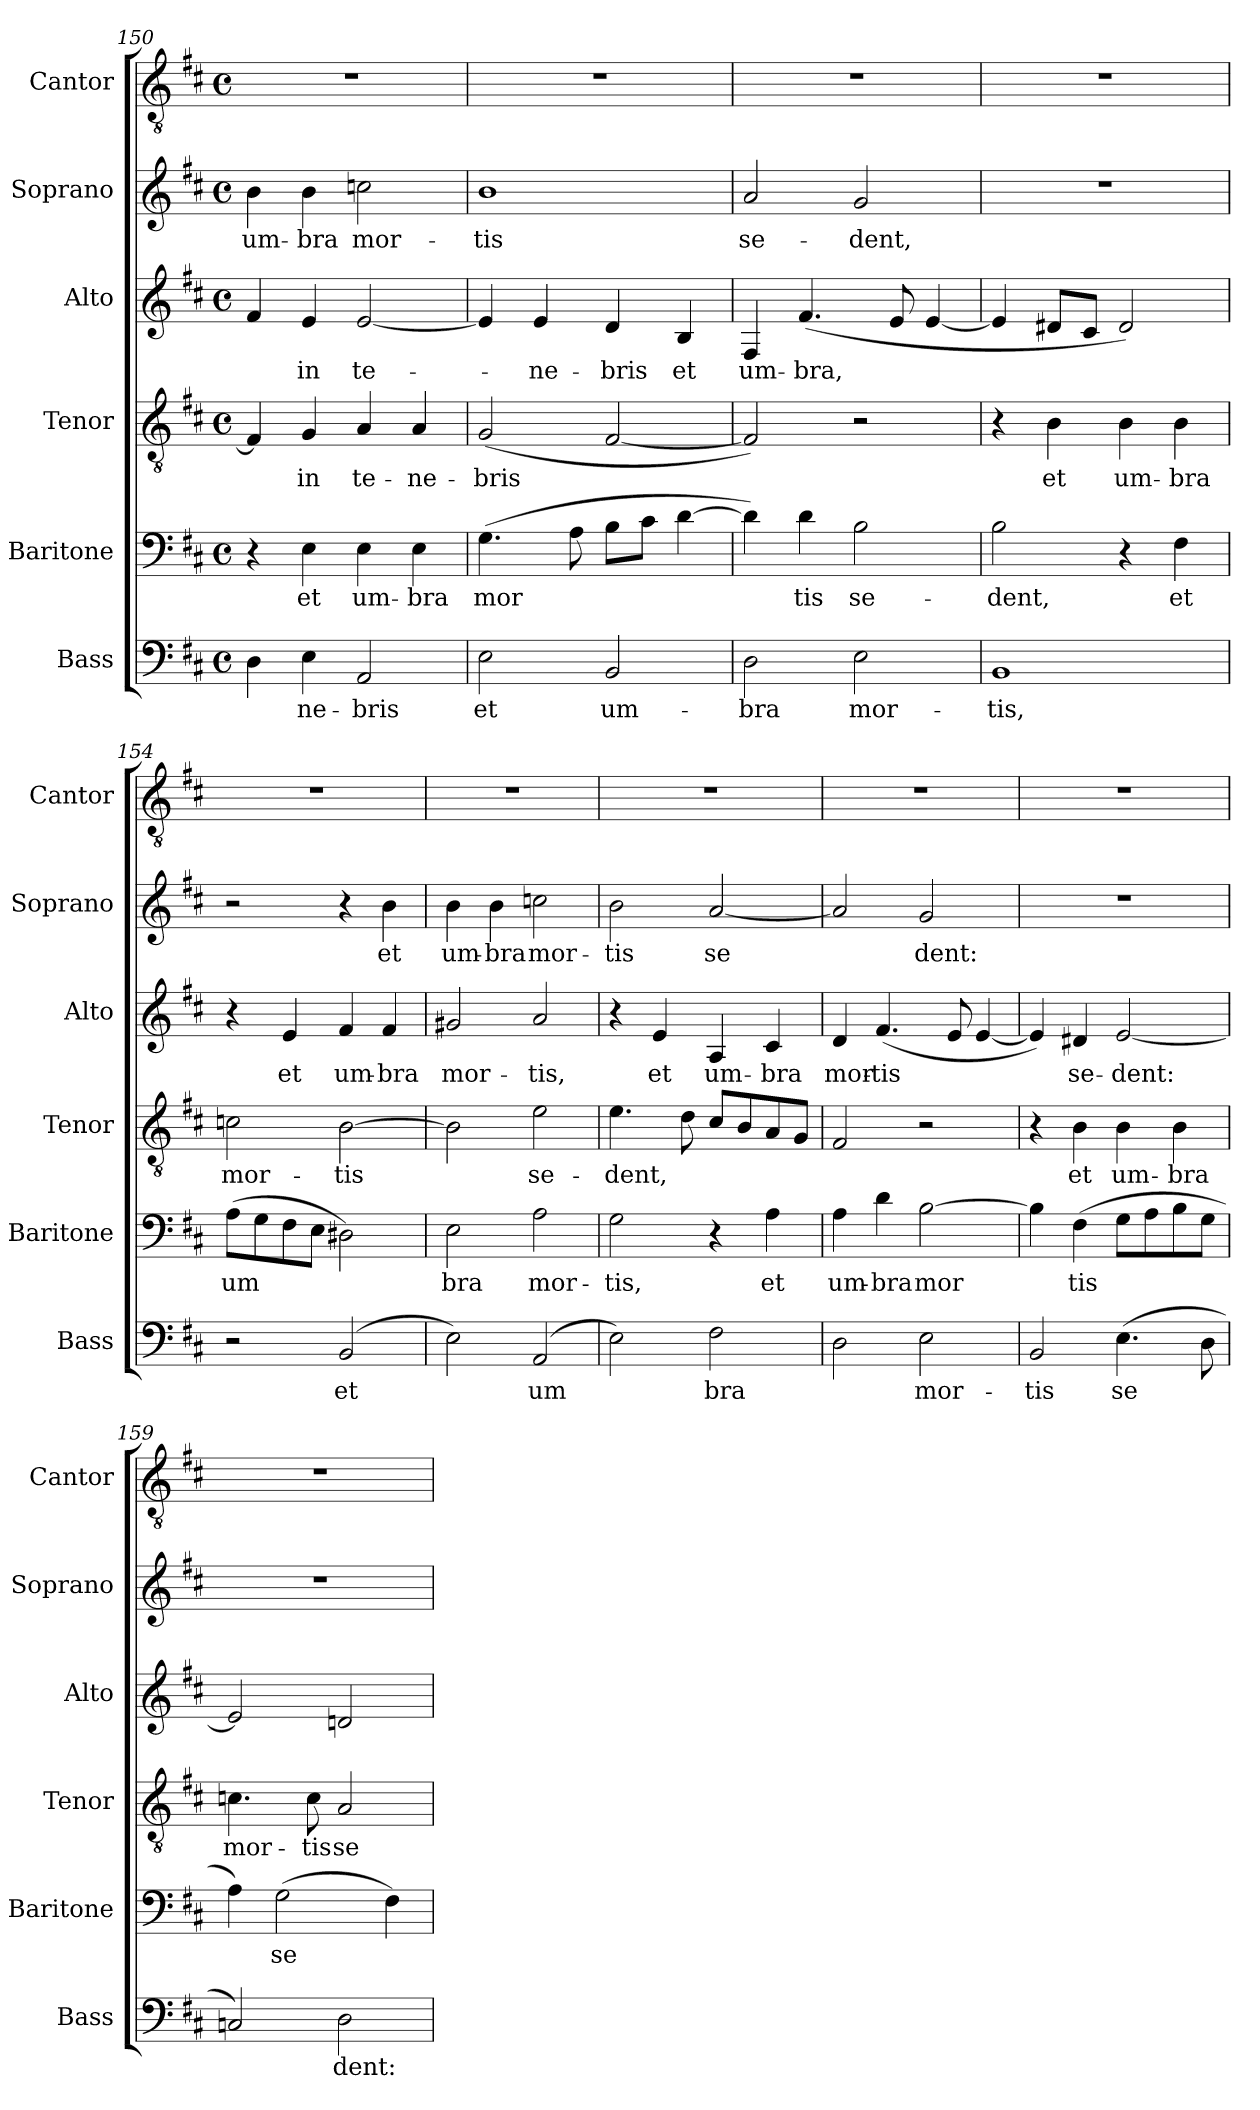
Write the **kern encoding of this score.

**kern	**text	**kern	**text	**kern	**text	**kern	**text	**kern	**text	**kern
*part6	*part6	*part5	*part5	*part4	*part4	*part3	*part3	*part2	*part2	*part1
*staff6	*staff6	*staff5	*staff5	*staff4	*staff4	*staff3	*staff3	*staff2	*staff2	*staff1
*I"Bass	*	*I"Baritone	*	*I"Tenor	*	*I"Alto	*	*I"Soprano	*	*I"Cantor
*I'Bass	*	*I'Baritone	*	*I'Tenor	*	*I'Alto	*	*I'Soprano	*	*I'Cantor
*clefF4	*	*clefF4	*	*clefGv2	*	*clefG2	*	*clefG2	*	*clefGv2
*k[f#c#]	*	*k[f#c#]	*	*k[f#c#]	*	*k[f#c#]	*	*k[f#c#]	*	*k[f#c#]
*D:	*	*D:	*	*D:	*	*D:	*	*D:	*	*D:
*M4/4	*	*M4/4	*	*M4/4	*	*M4/4	*	*M4/4	*	*M4/4
*met(c)	*	*met(c)	*	*met(c)	*	*met(c)	*	*met(c)	*	*met(c)
=150	=150	=150	=150	=150	=150	=150	=150	=150	=150	=150
!	!	!	!	!	!	!	!	!	!LO:LY:b	!
4D\	.	4r	.	4F#/]	.	4f#/	.	4b\	um-	1r
!	!LO:LY:b	!	!LO:LY:b	!	!LO:LY:b	!	!LO:LY:b	!	!LO:LY:b	!
4E\	ne-	4E\	et	4G/	in	4e/	in	4b\	-bra	.
!	!LO:LY:b	!	!LO:LY:b	!	!LO:LY:b	!	!LO:LY:b	!	!LO:LY:b	!
2AA/	-bris	4E\	um-	4A/	te-	[2e/	te-	2ccn\	mor-	.
!	!	!	!LO:LY:b	!	!LO:LY:b	!	!	!	!	!
.	.	4E\	-bra	4A/	-ne-	.	.	.	.	.
!!LO:PB:g=z
=151	=151	=151	=151	=151	=151	=151	=151	=151	=151	=151
!	!LO:LY:b	!	!LO:LY:b	!	!LO:LY:b	!	!	!	!LO:LY:b	!
2E\	et	(>4.G\	mor	(<2G/	-bris	4e/]	.	1b	-tis	1r
!	!	!	!	!	!	!	!LO:LY:b	!	!	!
.	.	.	.	.	.	4e/	-ne-	.	.	.
.	.	8A\	.	.	.	.	.	.	.	.
!	!LO:LY:b	!	!	!	!	!	!LO:LY:b	!	!	!
2BB/	um-	8B\L	.	[2F#/	.	4d/	-bris	.	.	.
.	.	8c#\J	.	.	.	.	.	.	.	.
!	!	!	!	!	!	!	!LO:LY:b	!	!	!
.	.	[4d\	.	.	.	4B/	et	.	.	.
=152	=152	=152	=152	=152	=152	=152	=152	=152	=152	=152
!	!LO:LY:b	!	!	!	!	!	!LO:LY:b	!	!LO:LY:b	!
2D\	-bra	4d\])	.	2F#/])	.	4F#/	um-	2a/	se-	1r
!	!	!	!LO:LY:b	!	!	!	!LO:LY:b	!	!	!
.	.	4d\	tis	.	.	(<4.f#/	-bra,	.	.	.
!	!LO:LY:b	!	!LO:LY:b	!	!	!	!	!	!LO:LY:b	!
2E\	mor-	2B\	se-	2r	.	.	.	2g/	-dent,	.
.	.	.	.	.	.	8e/	.	.	.	.
.	.	.	.	.	.	[4e/	.	.	.	.
=153	=153	=153	=153	=153	=153	=153	=153	=153	=153	=153
!	!LO:LY:b	!	!LO:LY:b	!	!	!	!	!	!	!
1BB	-tis,	2B\	-dent,	4r	.	4e/]	.	1r	.	1r
!	!	!	!	!	!LO:LY:b	!	!	!	!	!
.	.	.	.	4B\	et	8d#X/L	.	.	.	.
.	.	.	.	.	.	8c#/J	.	.	.	.
!	!	!	!	!	!LO:LY:b	!	!	!	!	!
.	.	4r	.	4B\	um-	2d#/)	.	.	.	.
!	!	!	!LO:LY:b	!	!LO:LY:b	!	!	!	!	!
.	.	4F#\	et	4B\	-bra	.	.	.	.	.
=154	=154	=154	=154	=154	=154	=154	=154	=154	=154	=154
!	!	!	!LO:LY:b	!	!LO:LY:b	!	!	!	!	!
2r	.	(>8A\L	um	2cn\	mor-	4r	.	2r	.	1r
.	.	8G\	.	.	.	.	.	.	.	.
!	!	!	!	!	!	!	!LO:LY:b	!	!	!
.	.	8F#\	.	.	.	4e/	et	.	.	.
.	.	8E\J	.	.	.	.	.	.	.	.
!	!LO:LY:b	!	!	!	!LO:LY:b	!	!LO:LY:b	!	!	!
(<2BB/	et	2D#X\)	.	[2B\	-tis	4f#/	um-	4r	.	.
!	!	!	!	!	!	!	!LO:LY:b	!	!LO:LY:b	!
.	.	.	.	.	.	4f#/	-bra	4b\	et	.
=155	=155	=155	=155	=155	=155	=155	=155	=155	=155	=155
!	!	!	!LO:LY:b	!	!	!	!LO:LY:b	!	!LO:LY:b	!
2E\)	.	2E\	bra	2B\]	.	2g#X/	mor-	4b\	um-	1r
!	!	!	!	!	!	!	!	!	!LO:LY:b	!
.	.	.	.	.	.	.	.	4b\	-bra	.
!	!LO:LY:b	!	!LO:LY:b	!	!LO:LY:b	!	!LO:LY:b	!	!LO:LY:b	!
(<2AA/	um	2A\	mor-	2e\	se-	2a/	-tis,	2ccn\	mor-	.
=156	=156	=156	=156	=156	=156	=156	=156	=156	=156	=156
!	!	!	!LO:LY:b	!	!LO:LY:b	!	!	!	!LO:LY:b	!
2E\)	.	2G\	-tis,	4.e\	-dent,	4r	.	2b\	-tis	1r
!	!	!	!	!	!	!	!LO:LY:b	!	!	!
.	.	.	.	.	.	4e/	et	.	.	.
.	.	.	.	8d\	.	.	.	.	.	.
!	!LO:LY:b	!	!	!	!	!	!LO:LY:b	!	!LO:LY:b	!
2F#\	bra	4r	.	8c#/L	.	4A/	um-	[2a/	se	.
.	.	.	.	8B/	.	.	.	.	.	.
!	!	!	!LO:LY:b	!	!	!	!LO:LY:b	!	!	!
.	.	4A\	et	8A/	.	4c#/	-bra	.	.	.
.	.	.	.	8G/J	.	.	.	.	.	.
!!LO:LB:g=z
=157	=157	=157	=157	=157	=157	=157	=157	=157	=157	=157
!	!	!	!LO:LY:b	!	!	!	!LO:LY:b	!	!	!
2D\	.	4A\	um-	2F#/	.	4d/	mor-	2a/]	.	1r
!	!	!	!LO:LY:b	!	!	!	!LO:LY:b	!	!	!
.	.	4d\	-bra	.	.	(<4.f#/	-tis	.	.	.
!	!LO:LY:b	!	!LO:LY:b	!	!	!	!	!	!LO:LY:b	!
2E\	mor-	[2B\	mor	2r	.	.	.	2g/	dent:	.
.	.	.	.	.	.	8e/	.	.	.	.
.	.	.	.	.	.	[4e/	.	.	.	.
=158	=158	=158	=158	=158	=158	=158	=158	=158	=158	=158
!	!LO:LY:b	!	!	!	!	!	!	!	!	!
2BB/	-tis	4B\]	.	4r	.	4e/])	.	1r	.	1r
!	!	!	!LO:LY:b	!	!LO:LY:b	!	!LO:LY:b	!	!	!
.	.	(>4F#\	tis	4B\	et	4d#X/	se-	.	.	.
!	!LO:LY:b	!	!	!	!LO:LY:b	!	!LO:LY:b	!	!	!
(>4.E\	se	8G\L	.	4B\	um-	[2e/	-dent:	.	.	.
.	.	8A\	.	.	.	.	.	.	.	.
!	!	!	!	!	!LO:LY:b	!	!	!	!	!
.	.	8B\	.	4B\	-bra	.	.	.	.	.
8D\	.	8G\J	.	.	.	.	.	.	.	.
=159	=159	=159	=159	=159	=159	=159	=159	=159	=159	=159
!	!	!	!	!	!LO:LY:b	!	!	!	!	!
2Cn/)	.	4A\)	.	4.cn\	mor-	2e/]	.	1r	.	1r
!	!	!	!LO:LY:b	!	!	!	!	!	!	!
.	.	(>2G\	se	.	.	.	.	.	.	.
!	!	!	!	!	!LO:LY:b	!	!	!	!	!
.	.	.	.	8c\	-tis	.	.	.	.	.
!	!LO:LY:b	!	!	!	!LO:LY:b	!	!	!	!	!
2D\	dent:	.	.	2A/	se-	2dni/	.	.	.	.
.	.	4F#\)	.	.	.	.	.	.	.	.
=	=	=	=	=	=	=	=	=	=	=
*-	*-	*-	*-	*-	*-	*-	*-	*-	*-	*-
